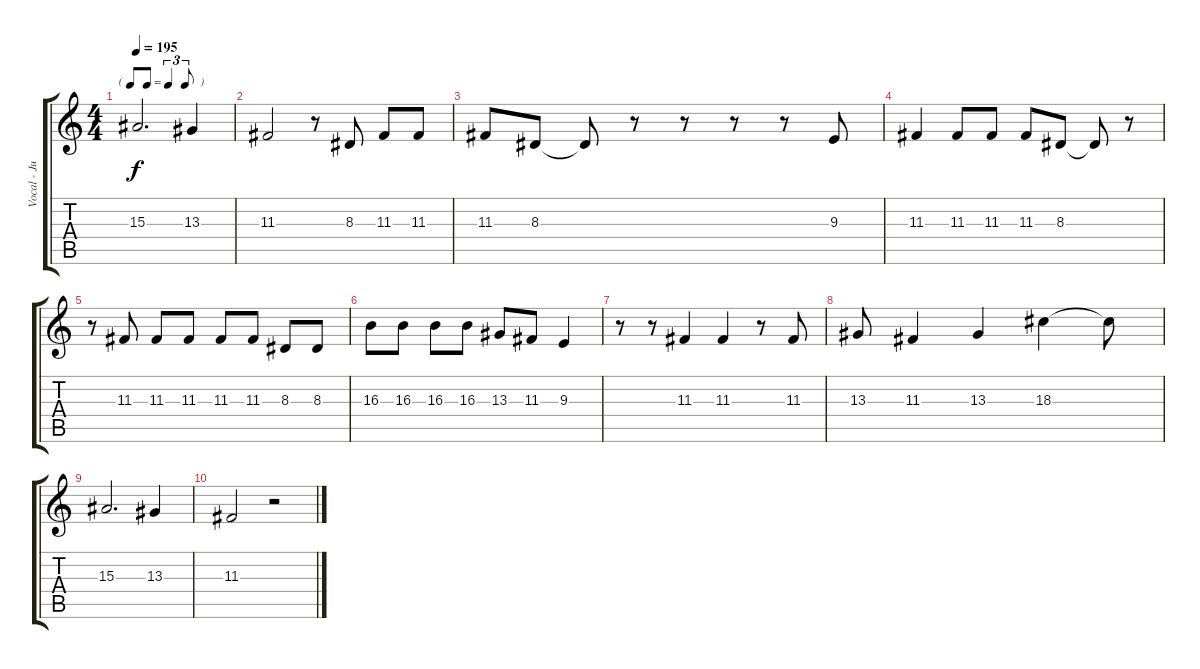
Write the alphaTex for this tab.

\track ("Vocal - Justin" "Vocal - Ju") {instrument tenorsax}
\staff {score tabs}
\tuning (E4 B3 G3 D3 A2 E2) {hide}
\ts (4 4)
\tf triplet8th
\tempo 195
\clef g2
\ks c
15.3.2{d dy f} 13.3.4 |
11.3.2 r.8 8.3.8 11.3.8 11.3.8 |
11.3.8 8.3.8 8.3{t}.8 r.8 r.8 r.8 r.8 9.3.8 |
11.3.4 11.3.8 11.3.8 11.3.8 8.3.8 8.3{t}.8 r.8 |
r.8 11.3.8 11.3.8 11.3.8 11.3.8 11.3.8 8.3.8 8.3.8 |
16.3.8 16.3.8 16.3.8 16.3.8 13.3.8 11.3.8 9.3.4 |
r.8 r.8 11.3.4 11.3.4 r.8 11.3.8 |
13.3.8 11.3.4 13.3.4 18.3.4 18.3{t}.8 |
15.3.2{d} 13.3.4 |
11.3.2 r.2
